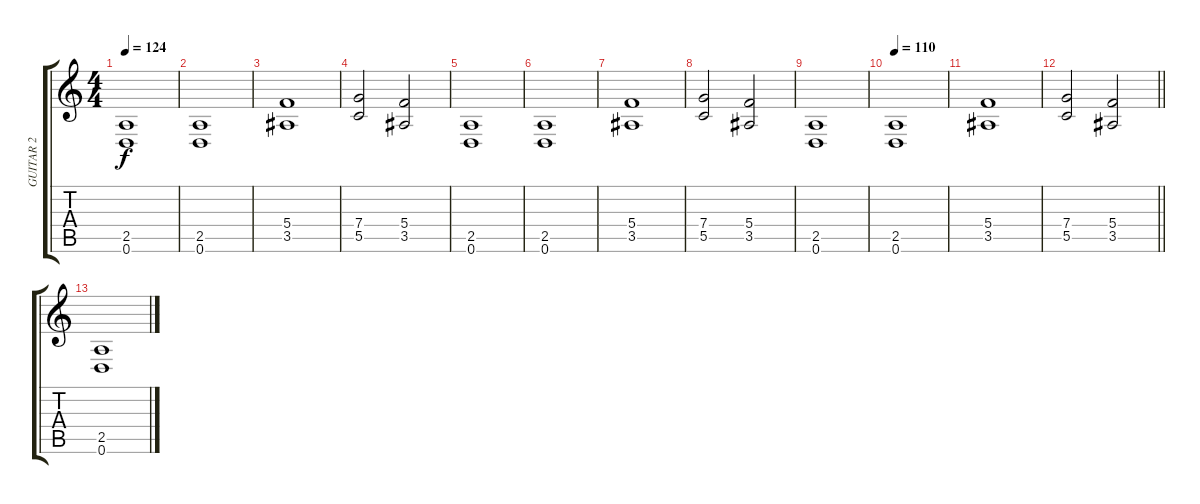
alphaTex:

\track ("GUITAR 2" "GUITAR 2") {instrument overdrivenguitar}
\staff {score tabs}
\tuning (D4 A3 F3 C3 G2 D2) {hide}
\ts (4 4)
\tempo 124
\clef g2
\ks c
(2.5 0.6).1{dy f} |
(2.5 0.6).1 |
(5.4 3.5).1 |
(7.4 5.5).2 (5.4 3.5).2 |
(2.5 0.6).1 |
(2.5 0.6).1 |
(5.4 3.5).1 |
(7.4 5.5).2 (5.4 3.5).2 |
(2.5 0.6).1 |
\tempo 110
(2.5 0.6).1 |
(5.4 3.5).1 |
\barLineRight lightlight
(7.4 5.5).2 (5.4 3.5).2 |
(2.5 0.6).1
